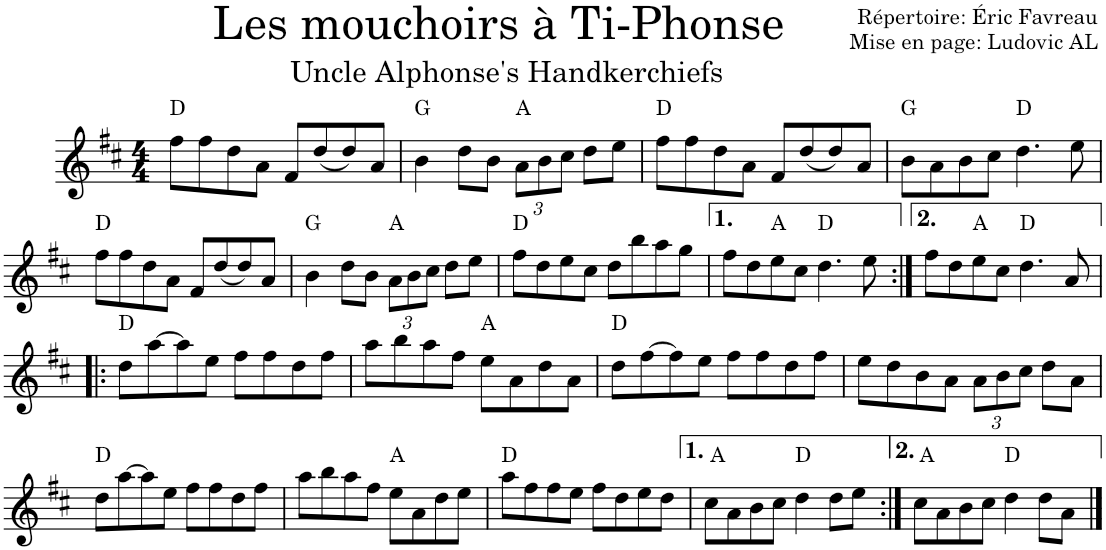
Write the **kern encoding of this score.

**kern	**harte
*part1	*part1
*staff1	*
*I"Voice	*
*I'V	*
*clefG2	*
*k[f#c#]	*
*M4/4	*
=1	=1
8ff#\L	D:maj
8ff#\	.
8dd\	.
8a\J	.
8f#/L	.
(8dd/	.
8dd/)	.
8a/J	.
=2	=2
4b\	G:maj
8dd\L	.
8b\J	.
*Xbrackettup	*
12a\L	A:maj
12b\	.
12cc#\J	.
8dd\L	.
8ee\J	.
=3	=3
8ff#\L	D:maj
8ff#\	.
8dd\	.
8a\J	.
8f#/L	.
(8dd/	.
8dd/)	.
8a/J	.
=4	=4
8b\L	G:maj
8a\	.
8b\	.
8cc#\J	.
4.dd\	D:maj
8ee\	.
!!LO:LB:g=z
=5	=5
8ff#\L	D:maj
8ff#\	.
8dd\	.
8a\J	.
8f#/L	.
(8dd/	.
8dd/)	.
8a/J	.
=6	=6
4b\	G:maj
8dd\L	.
8b\J	.
12a\L	A:maj
12b\	.
12cc#\J	.
8dd\L	.
8ee\J	.
=7	=7
8ff#\L	D:maj
8dd\	.
8ee\	.
8cc#\J	.
8dd\L	.
8bb\	.
8aa\	.
8gg\J	.
=8	=8
8ff#\L	.
8dd\	.
8ee\	A:maj
8cc#\J	.
4.dd\	D:maj
8ee\	.
=9:|!	=9:|!
8ff#\L	.
8dd\	.
8ee\	A:maj
8cc#\J	.
4.dd\	D:maj
8a/	.
!!LO:LB:g=z
=10!|:	=10!|:
8dd\L	D:maj
[>8aa\	.
8aa\]	.
8ee\J	.
8ff#\L	.
8ff#\	.
8dd\	.
8ff#\J	.
=11	=11
8aa\L	.
8bb\	.
8aa\	.
8ff#\J	.
8ee\L	A:maj
8a\	.
8dd\	.
8a\J	.
=12	=12
8dd\L	D:maj
[>8ff#\	.
8ff#\]	.
8ee\J	.
8ff#\L	.
8ff#\	.
8dd\	.
8ff#\J	.
=13	=13
8ee\L	.
8dd\	.
8b\	.
8a\J	.
12a\L	.
12b\	.
12cc#\J	.
8dd\L	.
8a\J	.
!!LO:LB:g=z
=14	=14
8dd\L	D:maj
[>8aa\	.
8aa\]	.
8ee\J	.
8ff#\L	.
8ff#\	.
8dd\	.
8ff#\J	.
=15	=15
8aa\L	.
8bb\	.
8aa\	.
8ff#\J	.
8ee\L	A:maj
8a\	.
8dd\	.
8ee\J	.
=16	=16
8aa\L	D:maj
8ff#\	.
8ff#\	.
8ee\J	.
8ff#\L	.
8dd\	.
8ee\	.
8dd\J	.
=17	=17
8cc#\L	A:maj
8a\	.
8b\	.
8cc#\J	.
4dd\	D:maj
8dd\L	.
8ee\J	.
=18:|!	=18:|!
8cc#\L	A:maj
8a\	.
8b\	.
8cc#\J	.
4dd\	D:maj
8dd\L	.
8a\J	.
==	==
*-	*-
